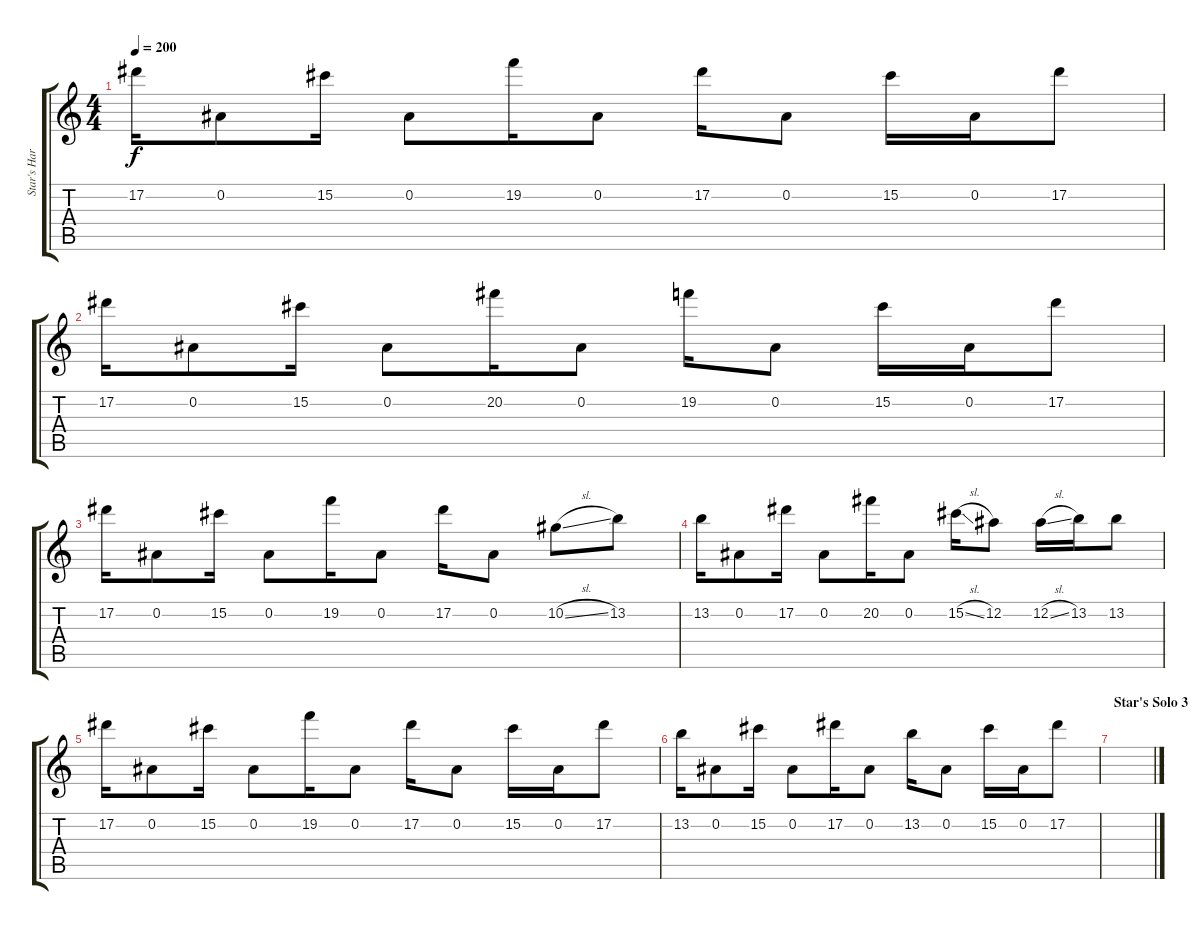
\track ("Star's Harm. and Extras" "Star's Har") {instrument overdrivenguitar}
\staff {score tabs}
\tuning (Eb4 Bb3 Gb3 Db3 Ab2 Eb2) {hide}
\ts (4 4)
\tempo 200
\clef g2
\ks c
17.2.16{dy f instrument distortionguitar} 0.2.8 15.2.16 0.2.8 19.2.16 0.2.8 17.2.16 0.2.8 15.2.16 0.2.16 17.2.8 |
17.2.16{instrument distortionguitar} 0.2.8 15.2.16 0.2.8 20.2.16 0.2.8 19.2.16 0.2.8{instrument distortionguitar} 15.2.16 0.2.16 17.2.8 |
17.2.16 0.2.8 15.2.16 0.2.8 19.2.16 0.2.8 17.2.16 0.2.8 10.2{sl}.8 13.2.8 |
13.2.16 0.2.8 17.2.16 0.2.8 20.2.16 0.2.8 15.2{sl}.16 12.2.8 12.2{sl}.16 13.2.16 13.2.8 |
17.2.16{instrument distortionguitar} 0.2.8 15.2.16 0.2.8 19.2.16 0.2.8 17.2.16 0.2.8 15.2.16 0.2.16 17.2.8 |
13.2.16{instrument distortionguitar} 0.2.8 15.2.16 0.2.8 17.2.16 0.2.8 13.2.16 0.2.8 15.2.16 0.2.16 17.2.8 |
\section ("" "Star's Solo 3")
